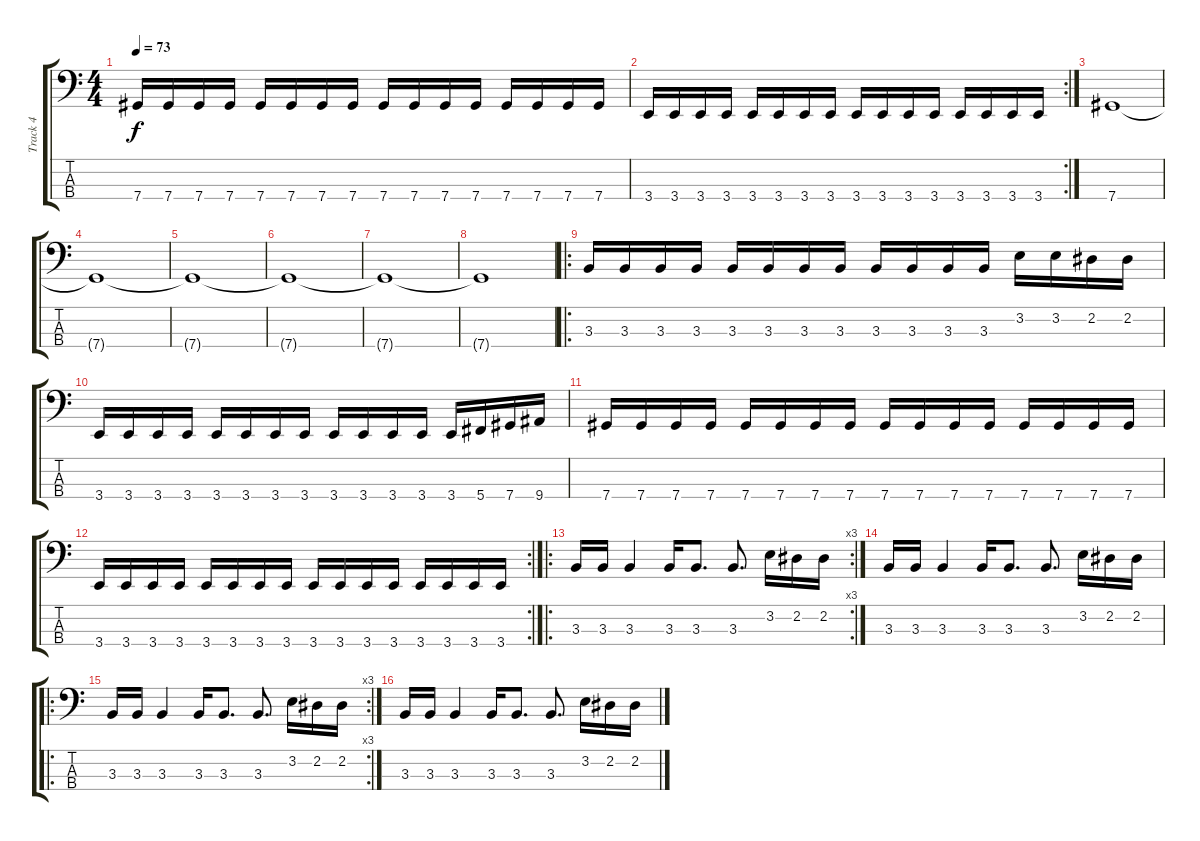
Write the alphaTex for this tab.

\track ("Track 4" "Track 4") {instrument electricbassfinger}
\staff {score tabs}
\tuning (Gb2 Db2 Ab1 Db1) {hide}
\ts (4 4)
\tempo 73
\clef f4
\ks c
7.4.16{dy f} 7.4.16 7.4.16 7.4.16 7.4.16 7.4.16 7.4.16 7.4.16 7.4.16 7.4.16 7.4.16 7.4.16 7.4.16 7.4.16 7.4.16 7.4.16 |
\rc 2
3.4.16 3.4.16 3.4.16 3.4.16 3.4.16 3.4.16 3.4.16 3.4.16 3.4.16 3.4.16 3.4.16 3.4.16 3.4.16 3.4.16 3.4.16 3.4.16 |
7.4.1 |
7.4{t}.1 |
7.4{t}.1 |
7.4{t}.1 |
7.4{t}.1 |
7.4{t}.1 |
\ro
3.3.16 3.3.16 3.3.16 3.3.16 3.3.16 3.3.16 3.3.16 3.3.16 3.3.16 3.3.16 3.3.16 3.3.16 3.2.16 3.2.16 2.2.16 2.2.16 |
3.4.16 3.4.16 3.4.16 3.4.16 3.4.16 3.4.16 3.4.16 3.4.16 3.4.16 3.4.16 3.4.16 3.4.16 3.4.16 5.4.16 7.4.16 9.4.16 |
7.4.16 7.4.16 7.4.16 7.4.16 7.4.16 7.4.16 7.4.16 7.4.16 7.4.16 7.4.16 7.4.16 7.4.16 7.4.16 7.4.16 7.4.16 7.4.16 |
\rc 2
3.4.16 3.4.16 3.4.16 3.4.16 3.4.16 3.4.16 3.4.16 3.4.16 3.4.16 3.4.16 3.4.16 3.4.16 3.4.16 3.4.16 3.4.16 3.4.16 |
\ro
\rc 3
3.3.16 3.3.16 3.3.4 3.3.16 3.3.8{d} 3.3.8{d} 3.2.16 2.2.16 2.2.16 |
3.3.16 3.3.16 3.3.4 3.3.16 3.3.8{d} 3.3.8{d} 3.2.16 2.2.16 2.2.16 |
\ro
\rc 3
3.3.16 3.3.16 3.3.4 3.3.16 3.3.8{d} 3.3.8{d} 3.2.16 2.2.16 2.2.16 |
3.3.16 3.3.16 3.3.4 3.3.16 3.3.8{d} 3.3.8{d} 3.2.16 2.2.16 2.2.16
